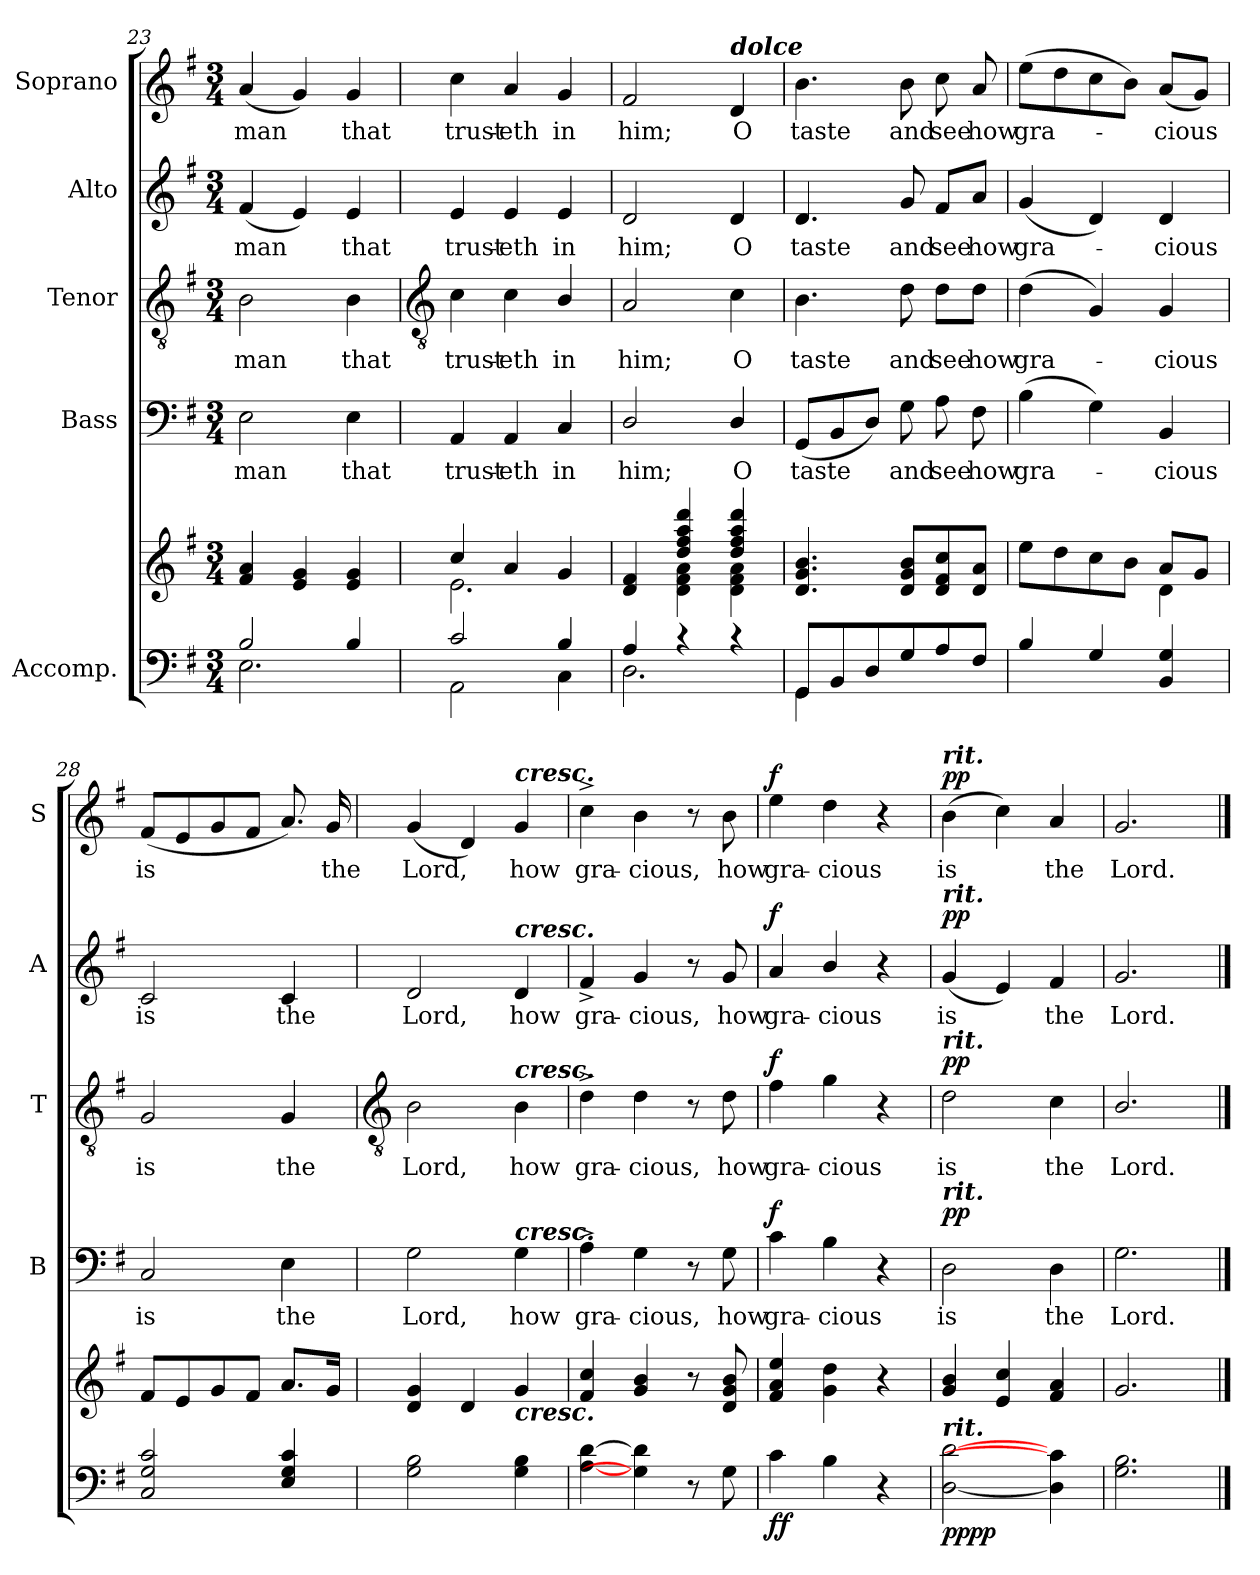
**kern	**kern	**dynam	**kern	**text	**dynam	**kern	**text	**dynam	**kern	**text	**dynam	**kern	**text	**dynam
*part5	*part5	*part5	*part4	*part4	*part4	*part3	*part3	*part3	*part2	*part2	*part2	*part1	*part1	*part1
*staff6	*staff5	*staff5/6	*staff4	*staff4	*staff4	*staff3	*staff3	*staff3	*staff2	*staff2	*staff2	*staff1	*staff1	*staff1
*I"Accomp.	*	*	*I"Bass	*	*	*I"Tenor	*	*	*I"Alto	*	*	*I"Soprano	*	*
*	*	*	*I'B	*	*	*I'T	*	*	*I'A	*	*	*I'S	*	*
*clefF4	*clefG2	*	*clefF4	*	*	*clefGv2	*	*	*clefG2	*	*	*clefG2	*	*
*k[f#]	*k[f#]	*	*k[f#]	*	*	*k[f#]	*	*	*k[f#]	*	*	*k[f#]	*	*
*G:	*G:	*	*G:	*	*	*G:	*	*	*G:	*	*	*G:	*	*
*M3/4	*M3/4	*	*M3/4	*	*	*M3/4	*	*	*M3/4	*	*	*M3/4	*	*
=23	=23	=23	=23	=23	=23	=23	=23	=23	=23	=23	=23	=23	=23	=23
*^	*	*	*	*	*	*	*	*	*	*	*	*	*	*
!	!	!	!	!	!LO:LY:b	!	!	!LO:LY:b	!	!	!LO:LY:b	!	!	!LO:LY:b	!
2B/	2.E\	4f# 4a	.	2E	man	.	2B	man	.	(<4f#	man	.	(<4a	man	.
.	.	4e 4g	.	.	.	.	.	.	.	4e)	.	.	4g)	.	.
!	!	!	!	!	!LO:LY:b	!	!	!LO:LY:b	!	!	!LO:LY:b	!	!	!LO:LY:b	!
4B/	.	4e 4g	.	4E	that	.	4B	that	.	4e	that	.	4g	that	.
!!LO:LB:g=z
=24	=24	=24	=24	=24	=24	=24	=24	=24	=24	=24	=24	=24	=24	=24	=24
*	*	*	*	*	*	*	*clefGv2	*	*	*	*	*	*	*	*
*	*	*^	*	*	*	*	*	*	*	*	*	*	*	*	*
!	!	!	!	!	!	!LO:LY:b	!	!	!LO:LY:b	!	!	!LO:LY:b	!	!	!LO:LY:b	!
2c/	2AA\	4cc/	2.e\	.	4AA	trust-	.	4c	trust-	.	4e	trust-	.	4cc	trust-	.
!	!	!	!	!	!	!LO:LY:b	!	!	!LO:LY:b	!	!	!LO:LY:b	!	!	!LO:LY:b	!
.	.	4a	.	.	4AA	-eth	.	4c	-eth	.	4e	-eth	.	4a	-eth	.
!	!	!	!	!	!	!LO:LY:b	!	!	!LO:LY:b	!	!	!LO:LY:b	!	!	!LO:LY:b	!
4B/	4C\	4g	.	.	4C	in	.	4B/	in	.	4e	in	.	4g	in	.
=25	=25	=25	=25	=25	=25	=25	=25	=25	=25	=25	=25	=25	=25	=25	=25	=25
!	!	!	!	!	!	!LO:LY:b	!	!	!LO:LY:b	!	!	!LO:LY:b	!	!	!LO:LY:b	!
4A/	2.D\	4d 4f#	4ryy	.	2D/	him;	.	2A	him;	.	2d	him;	.	2f#	him;	.
4r	.	4dd/ 4ff#/ 4aa/ 4ddd/	4d\ 4f#\ 4a\	.	.	.	.	.	.	.	.	.	.	.	.	.
!	!	!	!	!	!	!	!	!	!	!	!	!	!	!LO:TX:a:Bi:t=dolce	!	!
!	!	!	!	!	!	!LO:LY:b	!	!	!LO:LY:b	!	!	!LO:LY:b	!	!	!LO:LY:b	!
4r	.	4dd/ 4ff#/ 4aa/ 4ddd/	4d\ 4f#\ 4a\	.	4D/	O	.	4c	O	.	4d	O	.	4d	O	.
=26	=26	=26	=26	=26	=26	=26	=26	=26	=26	=26	=26	=26	=26	=26	=26	=26
!	!	!	!	!	!	!LO:LY:b	!	!	!LO:LY:b	!	!	!LO:LY:b	!	!	!LO:LY:b	!
8GG/L	4GG\	4.d 4.g 4.b	2.ryy	.	(<8GGL	taste	.	4.B	taste	.	4.d	taste	.	4.b	taste	.
8BB/	.	.	.	.	8BB	.	.	.	.	.	.	.	.	.	.	.
8D/	4ryy	.	.	.	8DJ)	.	.	.	.	.	.	.	.	.	.	.
!	!	!	!	!	!	!LO:LY:b	!	!	!LO:LY:b	!	!	!LO:LY:b	!	!	!LO:LY:b	!
8G/	.	8d 8g 8bL	.	.	8G	and	.	8d	and	.	8g	and	.	8b	and	.
!	!	!	!	!	!	!LO:LY:b	!	!	!LO:LY:b	!	!	!LO:LY:b	!	!	!LO:LY:b	!
8A/	4ryy	8d 8f# 8cc	.	.	8A	see	.	8d\L	see	.	8f#/L	see	.	8cc	see	.
!	!	!	!	!	!	!LO:LY:b	!	!	!LO:LY:b	!	!	!LO:LY:b	!	!	!LO:LY:b	!
8F#/J	.	8d 8aJ	.	.	8F#	how	.	8d\J	how	.	8a/J	how	.	8a	how	.
=27	=27	=27	=27	=27	=27	=27	=27	=27	=27	=27	=27	=27	=27	=27	=27	=27
!	!	!	!	!	!	!LO:LY:b	!	!	!LO:LY:b	!	!	!LO:LY:b	!	!	!LO:LY:b	!
4B	2.ryy	8eeL	2ryy	.	(>4B	gra-	.	(<4d	gra-	.	(<4g	gra-	.	(>8eeL	gra-	.
.	.	8dd	.	.	.	.	.	.	.	.	.	.	.	8dd	.	.
4G	.	8cc	.	.	4G)	.	.	4G)	.	.	4d)	.	.	8cc	.	.
.	.	8bJ	.	.	.	.	.	.	.	.	.	.	.	8bJ)	.	.
!	!	!	!	!	!	!LO:LY:b	!	!	!LO:LY:b	!	!	!LO:LY:b	!	!	!LO:LY:b	!
4BB 4G	.	8aL	4d\	.	4BB	cious	.	4G	cious	.	4d	cious	.	(<8aL	cious	.
.	.	8gJ	.	.	.	.	.	.	.	.	.	.	.	8gJ)	.	.
=28	=28	=28	=28	=28	=28	=28	=28	=28	=28	=28	=28	=28	=28	=28	=28	=28
!	!LO:N:vis=1	!	!LO:N:vis=1	!	!	!LO:LY:b	!	!	!LO:LY:b	!	!	!LO:LY:b	!	!	!LO:LY:b	!
2C 2G 2c	2.ryy	8f#L	2.ryy	.	2C	is	.	2G	is	.	2c	is	.	(<8f#L	is	.
.	.	8e	.	.	.	.	.	.	.	.	.	.	.	8e	.	.
.	.	8g	.	.	.	.	.	.	.	.	.	.	.	8g	.	.
.	.	8f#J	.	.	.	.	.	.	.	.	.	.	.	8f#J	.	.
!	!	!	!	!	!	!LO:LY:b	!	!	!LO:LY:b	!	!	!LO:LY:b	!	!	!	!
4E 4G 4c	.	8.aL	.	.	4E	the	.	4G	the	.	4c	the	.	8.a)	.	.
!	!	!	!	!	!	!	!	!	!	!	!	!	!	!	!LO:LY:b	!
.	.	16gJ	.	.	.	.	.	.	.	.	.	.	.	16g	the	.
*v	*v	*	*	*	*	*	*	*	*	*	*	*	*	*	*	*
*	*v	*v	*	*	*	*	*	*	*	*	*	*	*	*	*
!!LO:LB:g=z
=29	=29	=29	=29	=29	=29	=29	=29	=29	=29	=29	=29	=29	=29	=29
*	*	*	*	*	*	*clefGv2	*	*	*	*	*	*	*	*
!	!	!	!	!LO:LY:b	!	!	!LO:LY:b	!	!	!LO:LY:b	!	!	!LO:LY:b	!
2G 2B	4d 4g	.	2G	Lord,	.	2B	Lord,	.	2d	Lord,	.	(<4g	Lord,	.
.	4d	.	.	.	.	.	.	.	.	.	.	4d)	.	.
!	!	!	!	!	!	!	!	!	!	!	!	!LO:TX:a:Bi:t=cresc.	!	!
!	!	!	!	!	!	!	!	!	!LO:TX:a:Bi:t=cresc.	!	!	!	!	!
!	!	!	!	!	!	!LO:TX:a:Bi:t=cresc.	!	!	!	!	!	!	!	!
!	!	!	!LO:TX:a:Bi:t=cresc.	!	!	!	!	!	!	!	!	!	!	!
!	!LO:TX:b:Bi:t=cresc.	!	!	!	!	!	!	!	!	!	!	!	!	!
!	!	!	!	!LO:LY:b	!	!	!LO:LY:b	!	!	!LO:LY:b	!	!	!LO:LY:b	!
4G 4B	4g	.	4G	how	.	4B	how	.	4d	how	.	4g	how	.
=30	=30	=30	=30	=30	=30	=30	=30	=30	=30	=30	=30	=30	=30	=30
!	!	!	!	!LO:LY:b	!	!	!LO:LY:b	!	!	!LO:LY:b	!	!	!LO:LY:b	!
[4A [4d	4f# 4cc	.	4A^	gra-	.	4d^	gra-	.	4f#^	gra-	.	4cc^	gra-	.
!	!	!	!	!LO:LY:b	!	!	!LO:LY:b	!	!	!LO:LY:b	!	!	!LO:LY:b	!
4G] 4d]	4g 4b	.	4G	-cious,	.	4d	-cious,	.	4g	-cious,	.	4b	-cious,	.
8r	8r	.	8r	.	.	8r	.	.	8r	.	.	8r	.	.
!	!	!	!	!LO:LY:b	!	!	!LO:LY:b	!	!	!LO:LY:b	!	!	!LO:LY:b	!
8G	8d 8g 8b	.	8G	how	.	8d	how	.	8g	how	.	8b	how	.
=31	=31	=31	=31	=31	=31	=31	=31	=31	=31	=31	=31	=31	=31	=31
!	!	!LO:DY:b=2	!	!LO:LY:b	!	!	!LO:LY:b	!	!	!LO:LY:b	!	!	!LO:LY:b	!
!	!	!LO:DY:n=1:b	!	!	!LO:DY:b	!	!	!LO:DY:b	!	!	!LO:DY:b	!	!	!LO:DY:b
4c	4f# 4a 4ee	f f	4c	gra-	f	4f#	gra-	f	4a	gra-	f	4ee	gra-	f
!	!	!	!	!LO:LY:b	!	!	!LO:LY:b	!	!	!LO:LY:b	!	!	!LO:LY:b	!
4B	4g 4dd	.	4B	-cious	.	4g	-cious	.	4b/	-cious	.	4dd	-cious	.
4r	4r	.	4r	.	.	4r	.	.	4r	.	.	4r	.	.
=32	=32	=32	=32	=32	=32	=32	=32	=32	=32	=32	=32	=32	=32	=32
!	!	!	!	!	!	!	!	!	!	!	!	!LO:TX:a:Bi:t=rit.	!	!
!	!	!	!	!	!	!	!	!	!LO:TX:a:Bi:t=rit.	!	!	!	!	!
!	!	!	!	!	!	!LO:TX:a:Bi:t=rit.	!	!	!	!	!	!	!	!
!	!	!	!LO:TX:a:Bi:t=rit.	!	!	!	!	!	!	!	!	!	!	!
!LO:TX:a:Bi:t=rit.	!	!	!	!	!	!	!	!	!	!	!	!	!	!
!	!	!LO:DY:b=2	!	!LO:LY:b	!	!	!LO:LY:b	!	!	!LO:LY:b	!	!	!LO:LY:b	!
!	!	!LO:DY:n=1:b	!	!	!LO:DY:b	!	!	!LO:DY:b	!	!	!LO:DY:b	!	!	!LO:DY:b
[2D [2d	4g 4b	pp pp	2D	is	pp	2d	is	pp	(<4g	is	pp	(>4b	is	pp
.	4e 4cc	.	.	.	.	.	.	.	4e)	.	.	4cc)	.	.
!	!	!	!	!LO:LY:b	!	!	!LO:LY:b	!	!	!LO:LY:b	!	!	!LO:LY:b	!
4D] 4c]	4f# 4a	.	4D	the	.	4c	the	.	4f#	the	.	4a	the	.
=33	=33	=33	=33	=33	=33	=33	=33	=33	=33	=33	=33	=33	=33	=33
!	!	!	!	!LO:LY:b	!	!	!LO:LY:b	!	!	!LO:LY:b	!	!	!LO:LY:b	!
2.G 2.B	2.g	.	2.G	Lord.	.	2.B/	Lord.	.	2.g	Lord.	.	2.g	Lord.	.
==	==	==	==	==	==	==	==	==	==	==	==	==	==	==
*-	*-	*-	*-	*-	*-	*-	*-	*-	*-	*-	*-	*-	*-	*-
